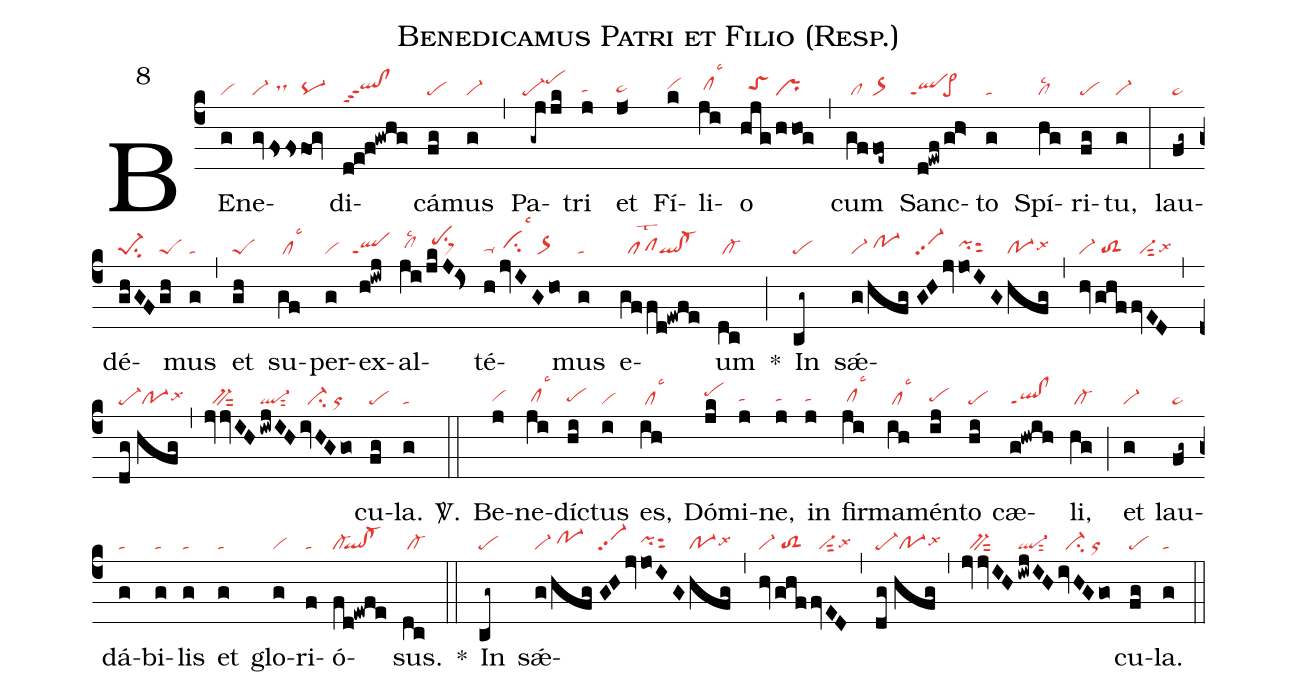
name:Benedicamus Patri et Filio (Resp.);
mode:8;
nabc-lines:1;
%%
(c4)
BE(g|vi)ne(gv|vi-|fss|//dshh|fog|pq-)di(d!e!f!gwhg|qlhh!clhhppt3)cá(fg|pe)mus(g|vi-) (,)
Pa(-gjjk|``pe-pehj)tri(j|tahg) et(j<|pe~hg) Fí(k|vihh)li(ji|/clhhlsc3)o(hjg|//toShh|/hhog|pr) (,)
cum(gf|/cl|foe~|or>) Sanc(d!ewf/gh>|``qlppt1``pe>)to(g|ta) Spí(hg|cllsc2)ri(fg|pe)tu,(g|vi-) (:)
lau(fg~|pe~)dé(ghGF|pe-1su2|gh|peS)mus(g|ta) (,)
et(gh|peS) su(gf|/cllsc3)per(g|vi)ex(h!iwj|``qlppt1)al(ji|/clhhlsc2|/jkJ!Is>|/pehisu1sux1)té(h/jvIGho|ta-hg//cihhlsc3/or>)mus(g|ta) e(gffd!ewfe|//pflst2ql!cl-)um(dc|/cl-) *(;)
In(cg~|pe) sǽ(g/hfg|vi-/po-1hh|//GHjv|vi-pp2|joIG|pihhsut2|hfg|po-1lsx6)(,)
(hv/ghf|vi-/toS2|fvED|//vi-sut2lsx6)(,)
(dg|pe-|//hfg,|/po-1lsx6|jvjvIH|//bv-sut2|/iwjIH|ql-sut2|/ivHGgo|//ci-/or)cu(fg|pe)la.(g|ta) <sp>V/</sp>.(::)

Be(j|vihg)ne(ji|/clhglsc3)díc(hi|pehg)tus(i|vi) es,(ih|/cllsc3) Dó(jk|pehi)mi(j|tahg)ne,(j|tahg)
in(j|tahg) fir(ji|/clhglsc3)ma(ih|/cllsc3)mén(ij|pehg)to(hi|pe) cæ(g!hwih|ql!clppt1)li,(hg|/cl-) (;)
et(g|vi-) lau(fg~|pe~)dá(g|ta)bi(g|ta)lis(g|ta) et(g|ta) glo(g|vi)ri(f|ta)ó(fd!ewfe|cl-``ql!cl-)sus.(dc|/cl-) *(::)

In(cg~|pe) sǽ(g/hfg|vi-/po-1hh|//GHjv|vi-pp2|joIG|pihhsut2|hfg|po-1lsx6)(,)
(hv/ghf|vi-/toS2|fvED|//vi-sut2lsx6)(,)
(dg|pe-|//hfg,|/po-1lsx6|jvjvIH|//bv-sut2|/iwjIH|ql-sut2|/ivHGgo|//ci-/or)cu(fg|pe)la.(g|ta) (::)
